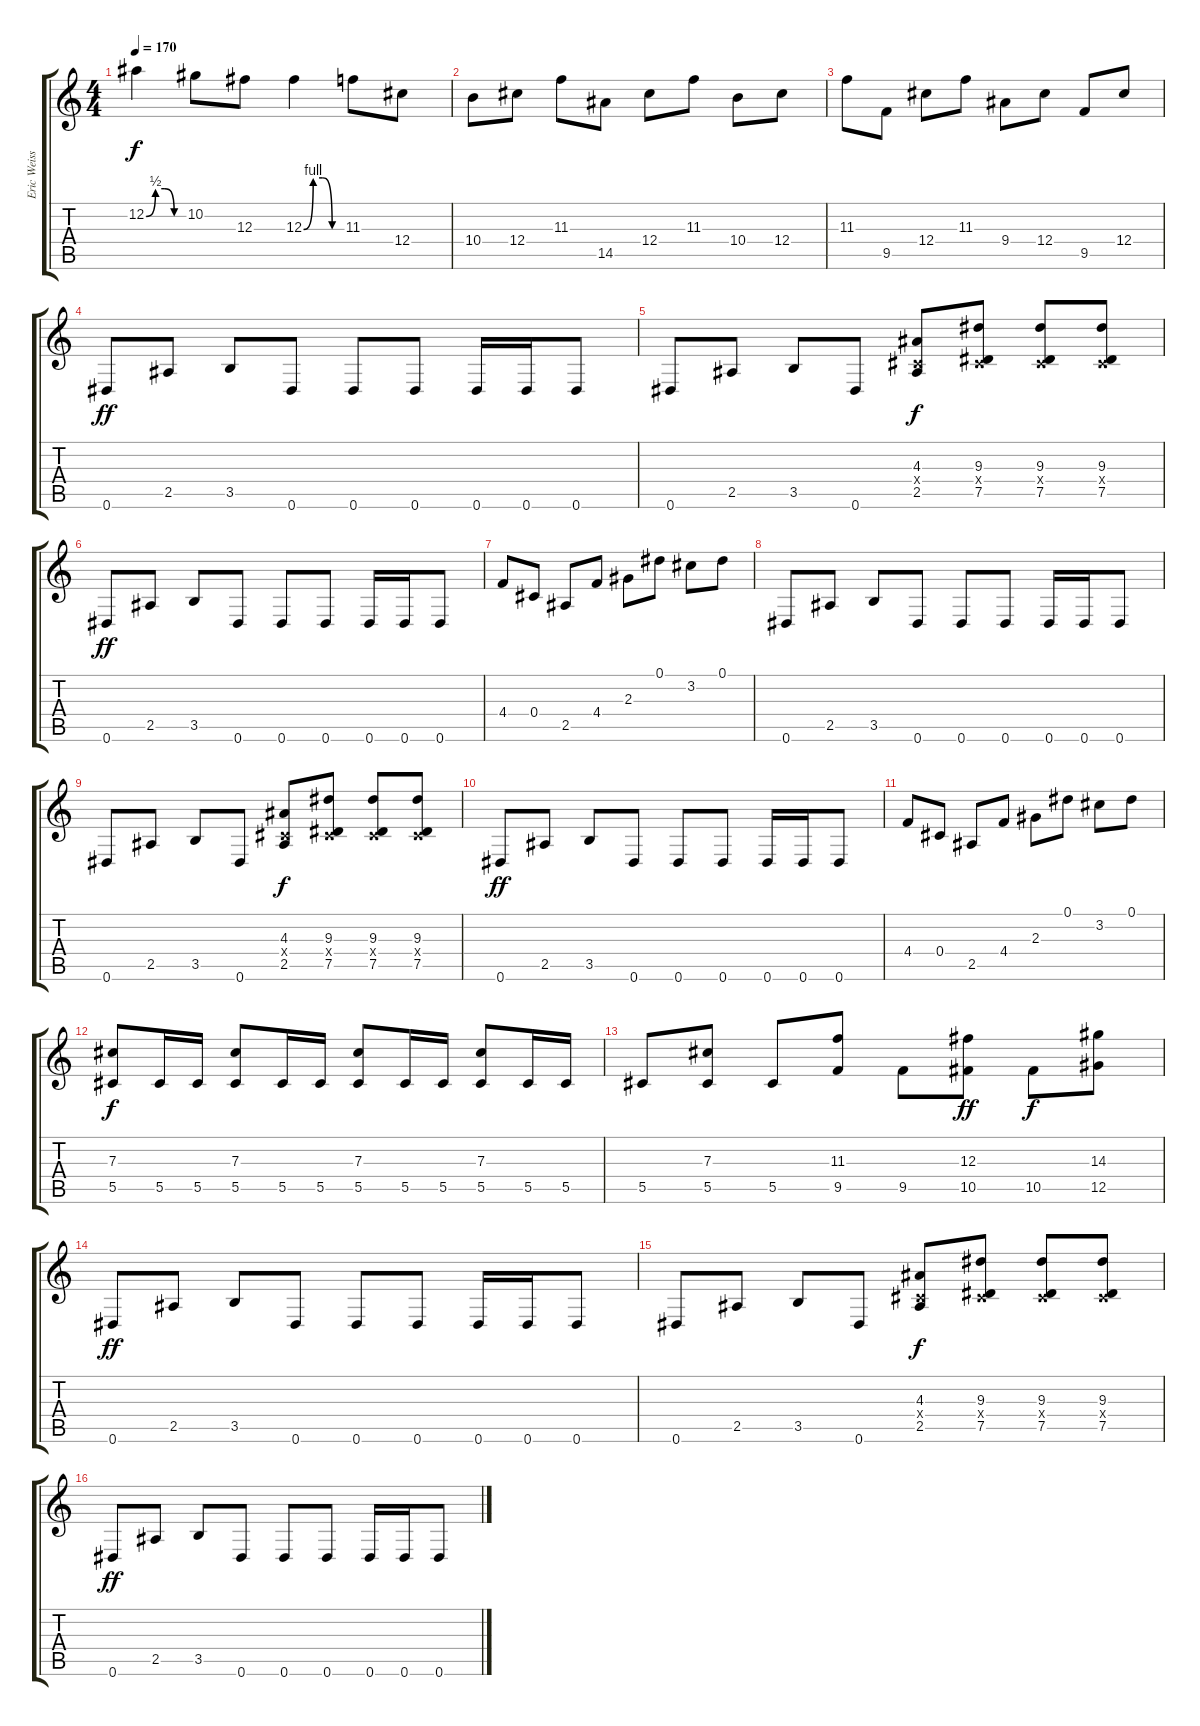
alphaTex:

\track ("Eric Weiss - Lead" "Eric Weiss") {instrument overdrivenguitar}
\staff {score tabs}
\tuning (Eb4 Bb3 Gb3 Db3 Ab2 Eb2) {hide}
\ts (4 4)
\tempo 170
\clef g2
\ks c
12.2{be (custom 0 0 15 2 30 2 45 0 60 0)}.4{dy f} 10.2.8 12.3.8 12.3{be (custom 0 0 15 4 30 4 45 0 60 0)}.4 11.3.8 12.4.8 |
10.4.8 12.4.8 11.3.8 14.5.8 12.4.8 11.3.8 10.4.8 12.4.8 |
11.3.8 9.5.8 12.4.8 11.3.8 9.4.8 12.4.8 9.5.8 12.4.8 |
0.6.8{dy ff} 2.5.8 3.5.8 0.6.8 0.6.8 0.6.8 0.6.16 0.6.16 0.6.8 |
0.6.8 2.5.8 3.5.8 0.6.8 (4.3 0.4{x} 2.5).8{dy f} (9.3 0.4{x} 7.5).8 (9.3 0.4{x} 7.5).8 (9.3 0.4{x} 7.5).8 |
0.6.8{dy ff} 2.5.8 3.5.8 0.6.8 0.6.8 0.6.8 0.6.16 0.6.16 0.6.8 |
4.4.8 0.4.8 2.5.8 4.4.8 2.3.8 0.1.8 3.2.8 0.1.8 |
0.6.8 2.5.8 3.5.8 0.6.8 0.6.8 0.6.8 0.6.16 0.6.16 0.6.8 |
0.6.8 2.5.8 3.5.8 0.6.8 (4.3 0.4{x} 2.5).8{dy f} (9.3 0.4{x} 7.5).8 (9.3 0.4{x} 7.5).8 (9.3 0.4{x} 7.5).8 |
0.6.8{dy ff} 2.5.8 3.5.8 0.6.8 0.6.8 0.6.8 0.6.16 0.6.16 0.6.8 |
4.4.8 0.4.8 2.5.8 4.4.8 2.3.8 0.1.8 3.2.8 0.1.8 |
(7.3 5.5).8{dy f} 5.5.16 5.5.16 (7.3 5.5).8 5.5.16 5.5.16 (7.3 5.5).8 5.5.16 5.5.16 (7.3 5.5).8 5.5.16 5.5.16 |
5.5.8 (7.3 5.5).8 5.5.8 (11.3 9.5).8 9.5.8 (12.3 10.5).8{dy ff} 10.5.8{dy f} (14.3 12.5).8 |
0.6.8{dy ff} 2.5.8 3.5.8 0.6.8 0.6.8 0.6.8 0.6.16 0.6.16 0.6.8 |
0.6.8 2.5.8 3.5.8 0.6.8 (4.3 0.4{x} 2.5).8{dy f} (9.3 0.4{x} 7.5).8 (9.3 0.4{x} 7.5).8 (9.3 0.4{x} 7.5).8 |
0.6.8{dy ff} 2.5.8 3.5.8 0.6.8 0.6.8 0.6.8 0.6.16 0.6.16 0.6.8
